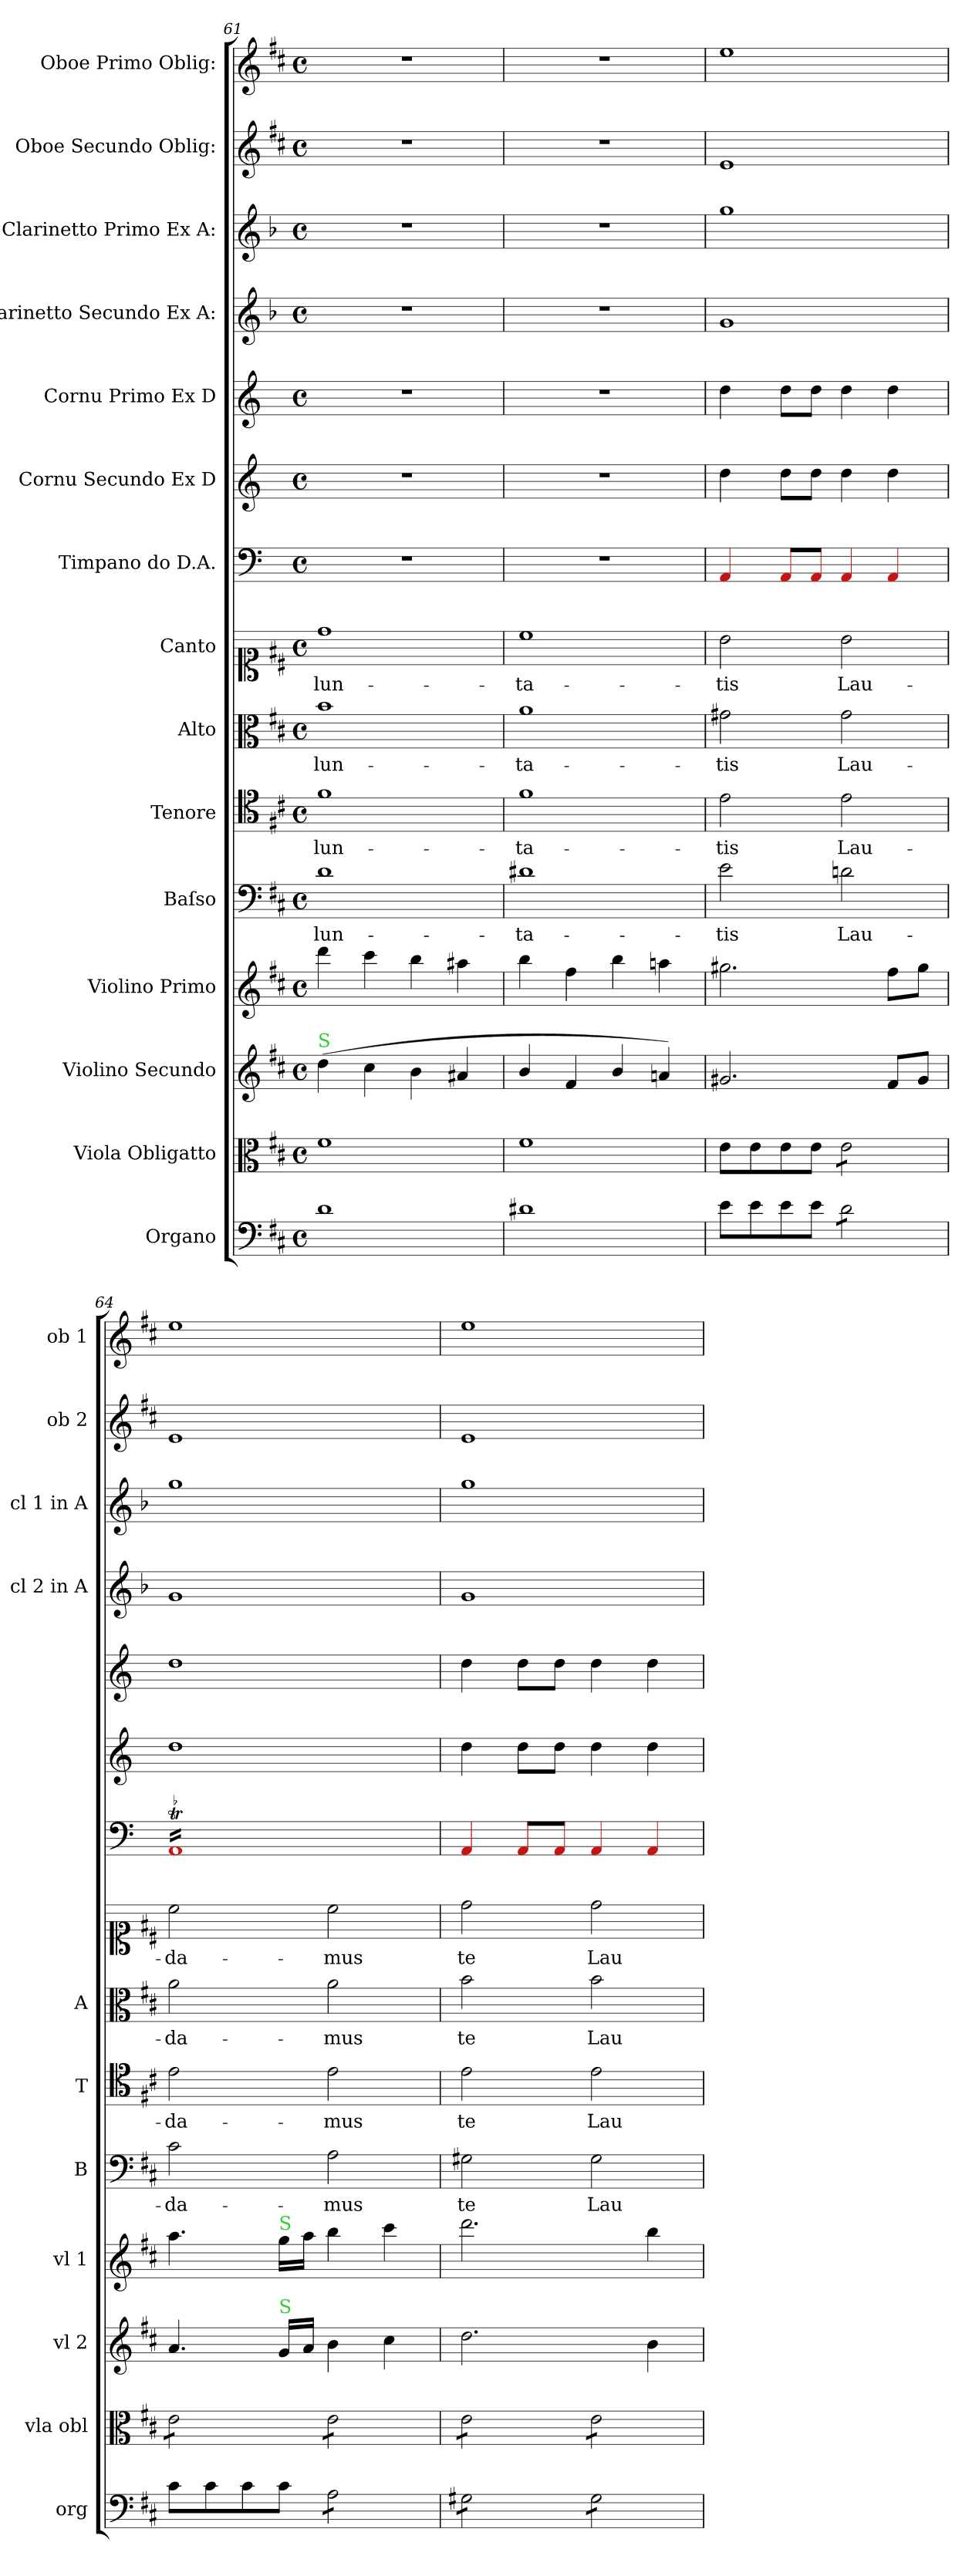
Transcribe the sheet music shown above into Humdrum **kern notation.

**kern	**dynam	**kern	**dynam	**kern	**dynam	**kern	**dynam	**kern	**text	**dynam	**kern	**text	**dynam	**kern	**text	**dynam	**kern	**text	**dynam	**kern	**kern	**kern	**kern	**kern	**kern	**kern
*part15	*part15	*part14	*part14	*part13	*part13	*part12	*part12	*part11	*part11	*part11	*part10	*part10	*part10	*part9	*part9	*part9	*part8	*part8	*part8	*part7	*part6	*part5	*part4	*part3	*part2	*part1
*staff15	*staff15	*staff14	*staff14	*staff13	*staff13	*staff12	*staff12	*staff11	*staff11	*staff11	*staff10	*staff10	*staff10	*staff9	*staff9	*staff9	*staff8	*staff8	*staff8	*staff7	*staff6	*staff5	*staff4	*staff3	*staff2	*staff1
*I"Organo	*	*I"Viola Obligatto	*	*I"Violino Secundo	*	*I"Violino Primo	*	*I"Baſso	*	*	*I"Tenore	*	*	*I"Alto	*	*	*I"Canto	*	*	*I"Timpano do D.A.	*I"Cornu Secundo Ex D	*I"Cornu Primo Ex D	*I"Clarinetto Secundo Ex A:	*I"Clarinetto Primo Ex A:	*I"Oboe Secundo Oblig:	*I"Oboe Primo Oblig:
*I'org	*	*I'vla obl	*	*I'vl 2	*	*I'vl 1	*	*I'B	*	*	*I'T	*	*	*I'A	*	*	*	*	*	*	*	*	*I'cl 2 in A	*I'cl 1 in A	*I'ob 2	*I'ob 1
*clefF4	*	*clefC3	*	*clefG2	*	*clefG2	*	*clefF4	*	*	*clefC4	*	*	*clefC3	*	*	*clefC1	*	*	*clefF4	*clefG2	*clefG2	*clefG2	*clefG2	*clefG2	*clefG2
*	*	*	*	*	*	*	*	*	*	*	*	*	*	*	*	*	*	*	*	*	*ITrd6c10	*ITrd6c10	*ITrd2c3	*ITrd2c3	*	*
*k[f#c#]	*	*k[f#c#]	*	*k[f#c#]	*	*k[f#c#]	*	*k[f#c#]	*	*	*k[f#c#]	*	*	*k[f#c#]	*	*	*k[f#c#]	*	*	*k[]	*k[f#c#]	*k[f#c#]	*k[f#c#]	*k[f#c#]	*k[f#c#]	*k[f#c#]
*D:	*	*D:	*	*D:	*	*D:	*	*D:	*	*	*D:	*	*	*D:	*	*	*D:	*	*	*	*D:	*D:	*D:	*D:	*D:	*D:
*M4/4	*	*M4/4	*	*M4/4	*	*M4/4	*	*M4/4	*	*	*M4/4	*	*	*M4/4	*	*	*M4/4	*	*	*M4/4	*M4/4	*M4/4	*M4/4	*M4/4	*M4/4	*M4/4
*met(c)	*	*met(c)	*	*met(c)	*	*met(c)	*	*met(c)	*	*	*met(c)	*	*	*met(c)	*	*	*met(c)	*	*	*met(c)	*met(c)	*met(c)	*met(c)	*met(c)	*met(c)	*met(c)
=61	=61	=61	=61	=61	=61	=61	=61	=61	=61	=61	=61	=61	=61	=61	=61	=61	=61	=61	=61	=61	=61	=61	=61	=61	=61	=61
!	!	!	!	!LO:TX:a:color=limegreen:t=S	!	!	!	!	!	!	!	!	!	!	!	!	!	!	!	!	!	!	!	!	!	!
1d	.	1f#	.	(4dd\	.	4ddd\	.	1d	-lun-	.	1f#	-lun-	.	1b	-lun-	.	1dd	-lun-	.	1r	1r	1r	1r	1r	1r	1r
.	.	.	.	4cc#\	.	4ccc#\	.	.	.	.	.	.	.	.	.	.	.	.	.	.	.	.	.	.	.	.
.	.	.	.	4b\	.	4bb\	.	.	.	.	.	.	.	.	.	.	.	.	.	.	.	.	.	.	.	.
.	.	.	.	4a#X/	.	4aa#X\	.	.	.	.	.	.	.	.	.	.	.	.	.	.	.	.	.	.	.	.
=62	=62	=62	=62	=62	=62	=62	=62	=62	=62	=62	=62	=62	=62	=62	=62	=62	=62	=62	=62	=62	=62	=62	=62	=62	=62	=62
1d#X	.	1f#	.	4b/	.	4bb\	.	1d#X	-ta-	.	1f#	-ta-	.	1a	-ta-	.	1cc#	-ta-	.	1r	1r	1r	1r	1r	1r	1r
.	.	.	.	4f#/	.	4ff#\	.	.	.	.	.	.	.	.	.	.	.	.	.	.	.	.	.	.	.	.
.	.	.	.	4b/	.	4bb\	.	.	.	.	.	.	.	.	.	.	.	.	.	.	.	.	.	.	.	.
.	.	.	.	4an/)	.	4aan\	.	.	.	.	.	.	.	.	.	.	.	.	.	.	.	.	.	.	.	.
=63	=63	=63	=63	=63	=63	=63	=63	=63	=63	=63	=63	=63	=63	=63	=63	=63	=63	=63	=63	=63	=63	=63	=63	=63	=63	=63
!	!LO:DY:a:rj	!	!LO:DY:a	!	!LO:DY:a	!	!LO:DY:a	!	!	!	!	!	!LO:DY:a	!	!	!LO:DY:a	!	!	!LO:DY:a	!	!	!	!	!	!	!
8e\L	for&colon;	8e\L	for&colon;	2.g#X/	for&colon;	2.gg#X\	for&colon;	2e\	-tis	.	2e\	-tis	for&colon;	2g#X\	-tis	for&colon;	2b\	-tis	for&colon;	4Rf/	4e\	4e\	1e	1ee	1e	1ee
8e\	.	8e\	.	.	.	.	.	.	.	.	.	.	.	.	.	.	.	.	.	.	.	.	.	.	.	.
8e\	.	8e\	.	.	.	.	.	.	.	.	.	.	.	.	.	.	.	.	.	8Rf/L	8e\L	8e\L	.	.	.	.
8e\J	.	8e\J	.	.	.	.	.	.	.	.	.	.	.	.	.	.	.	.	.	8Rf/J	8e\J	8e\J	.	.	.	.
*tremolo	*	*	*	*	*	*	*	*	*	*	*	*	*	*	*	*	*	*	*	*	*	*	*	*	*	*
*	*	*tremolo	*	*	*	*	*	*	*	*	*	*	*	*	*	*	*	*	*	*	*	*	*	*	*	*
8d\L	.	8e\L	.	.	.	.	.	2dn\	Lau-	.	2e\	Lau-	.	2g#\	Lau-	.	2b\	Lau-	.	4Rf/	4e\	4e\	.	.	.	.
8d\	.	8e\	.	.	.	.	.	.	.	.	.	.	.	.	.	.	.	.	.	.	.	.	.	.	.	.
8d\	.	8e\	.	8f#/L	.	8ff#\L	.	.	.	.	.	.	.	.	.	.	.	.	.	4Rf/	4e\	4e\	.	.	.	.
8d\J	.	8e\J	.	8g#/J	.	8gg#\J	.	.	.	.	.	.	.	.	.	.	.	.	.	.	.	.	.	.	.	.
*Xtremolo	*	*	*	*	*	*	*	*	*	*	*	*	*	*	*	*	*	*	*	*	*	*	*	*	*	*
=64	=64	=64	=64	=64	=64	=64	=64	=64	=64	=64	=64	=64	=64	=64	=64	=64	=64	=64	=64	=64	=64	=64	=64	=64	=64	=64
!	!	!	!	!	!	!	!	!	!	!LO:DY:a	!	!	!	!	!	!	!	!	!	!	!	!	!	!	!	!
*	*	*	*	*	*	*	*	*	*	*	*	*	*	*	*	*	*	*	*	*tremolo	*	*	*	*	*	*
8c#\L	.	8e\L	.	4.a/	.	4.aa\	.	2c#\	-da-	for&colon;	2e\	-da-	.	2a\	-da-	.	2cc#\	-da-	.	16Rft/LL	1e	1e	1e	1ee	1e	1ee
.	.	.	.	.	.	.	.	.	.	.	.	.	.	.	.	.	.	.	.	16Rft/	.	.	.	.	.	.
8c#\	.	8e\	.	.	.	.	.	.	.	.	.	.	.	.	.	.	.	.	.	16Rft/	.	.	.	.	.	.
.	.	.	.	.	.	.	.	.	.	.	.	.	.	.	.	.	.	.	.	16Rft/	.	.	.	.	.	.
8c#\	.	8e\	.	.	.	.	.	.	.	.	.	.	.	.	.	.	.	.	.	16Rft/	.	.	.	.	.	.
.	.	.	.	.	.	.	.	.	.	.	.	.	.	.	.	.	.	.	.	16Rft/	.	.	.	.	.	.
!	!	!	!	!	!	!LO:TX:a:color=limegreen:t=S	!	!	!	!	!	!	!	!	!	!	!	!	!	!	!	!	!	!	!	!
!	!	!	!	!LO:TX:a:color=limegreen:t=S	!	!	!	!	!	!	!	!	!	!	!	!	!	!	!	!	!	!	!	!	!	!
8c#\J	.	8e\J	.	16g/LL	.	16gg\LL	.	.	.	.	.	.	.	.	.	.	.	.	.	16Rft/	.	.	.	.	.	.
.	.	.	.	16a/JJ	.	16aa\JJ	.	.	.	.	.	.	.	.	.	.	.	.	.	16Rft/	.	.	.	.	.	.
*tremolo	*	*	*	*	*	*	*	*	*	*	*	*	*	*	*	*	*	*	*	*	*	*	*	*	*	*
8A\L	.	8e\L	.	4b\	.	4bb\	.	2A\	-mus	.	2e\	-mus	.	2a\	-mus	.	2cc#\	-mus	.	16Rft/	.	.	.	.	.	.
.	.	.	.	.	.	.	.	.	.	.	.	.	.	.	.	.	.	.	.	16Rft/	.	.	.	.	.	.
8A\	.	8e\	.	.	.	.	.	.	.	.	.	.	.	.	.	.	.	.	.	16Rft/	.	.	.	.	.	.
.	.	.	.	.	.	.	.	.	.	.	.	.	.	.	.	.	.	.	.	16Rft/	.	.	.	.	.	.
8A\	.	8e\	.	4cc#\	.	4ccc#\	.	.	.	.	.	.	.	.	.	.	.	.	.	16Rft/	.	.	.	.	.	.
.	.	.	.	.	.	.	.	.	.	.	.	.	.	.	.	.	.	.	.	16Rft/	.	.	.	.	.	.
8A\J	.	8e\J	.	.	.	.	.	.	.	.	.	.	.	.	.	.	.	.	.	16Rft/	.	.	.	.	.	.
.	.	.	.	.	.	.	.	.	.	.	.	.	.	.	.	.	.	.	.	16Rft/JJ	.	.	.	.	.	.
*	*	*	*	*	*	*	*	*	*	*	*	*	*	*	*	*	*	*	*	*Xtremolo	*	*	*	*	*	*
=65	=65	=65	=65	=65	=65	=65	=65	=65	=65	=65	=65	=65	=65	=65	=65	=65	=65	=65	=65	=65	=65	=65	=65	=65	=65	=65
8G#X\L	.	8e\L	.	2.dd\	.	2.ddd\	.	2G#X\	te	.	2e\	te	.	2b\	te	.	2dd\	te	.	4Rf/	4e\	4e\	1e	1ee	1e	1ee
8G#X\	.	8e\	.	.	.	.	.	.	.	.	.	.	.	.	.	.	.	.	.	.	.	.	.	.	.	.
8G#X\	.	8e\	.	.	.	.	.	.	.	.	.	.	.	.	.	.	.	.	.	8Rf/L	8e\L	8e\L	.	.	.	.
8G#X\J	.	8e\J	.	.	.	.	.	.	.	.	.	.	.	.	.	.	.	.	.	8Rf/J	8e\J	8e\J	.	.	.	.
!	!	!	!	!	!	!	!	!	!	!	!	!	!	!	!	!	!	!LO:LY:i	!	!	!	!	!	!	!	!
8G#\L	.	8e\L	.	.	.	.	.	2G#\	Lau-	.	2e\	Lau-	.	2b\	Lau-	.	2dd\	Lau-	.	4Rf/	4e\	4e\	.	.	.	.
8G#\	.	8e\	.	.	.	.	.	.	.	.	.	.	.	.	.	.	.	.	.	.	.	.	.	.	.	.
8G#\	.	8e\	.	4b\	.	4bb\	.	.	.	.	.	.	.	.	.	.	.	.	.	4Rf/	4e\	4e\	.	.	.	.
8G#\J	.	8e\J	.	.	.	.	.	.	.	.	.	.	.	.	.	.	.	.	.	.	.	.	.	.	.	.
*	*	*Xtremolo	*	*	*	*	*	*	*	*	*	*	*	*	*	*	*	*	*	*	*	*	*	*	*	*
*Xtremolo	*	*	*	*	*	*	*	*	*	*	*	*	*	*	*	*	*	*	*	*	*	*	*	*	*	*
=	=	=	=	=	=	=	=	=	=	=	=	=	=	=	=	=	=	=	=	=	=	=	=	=	=	=
*-	*-	*-	*-	*-	*-	*-	*-	*-	*-	*-	*-	*-	*-	*-	*-	*-	*-	*-	*-	*-	*-	*-	*-	*-	*-	*-
